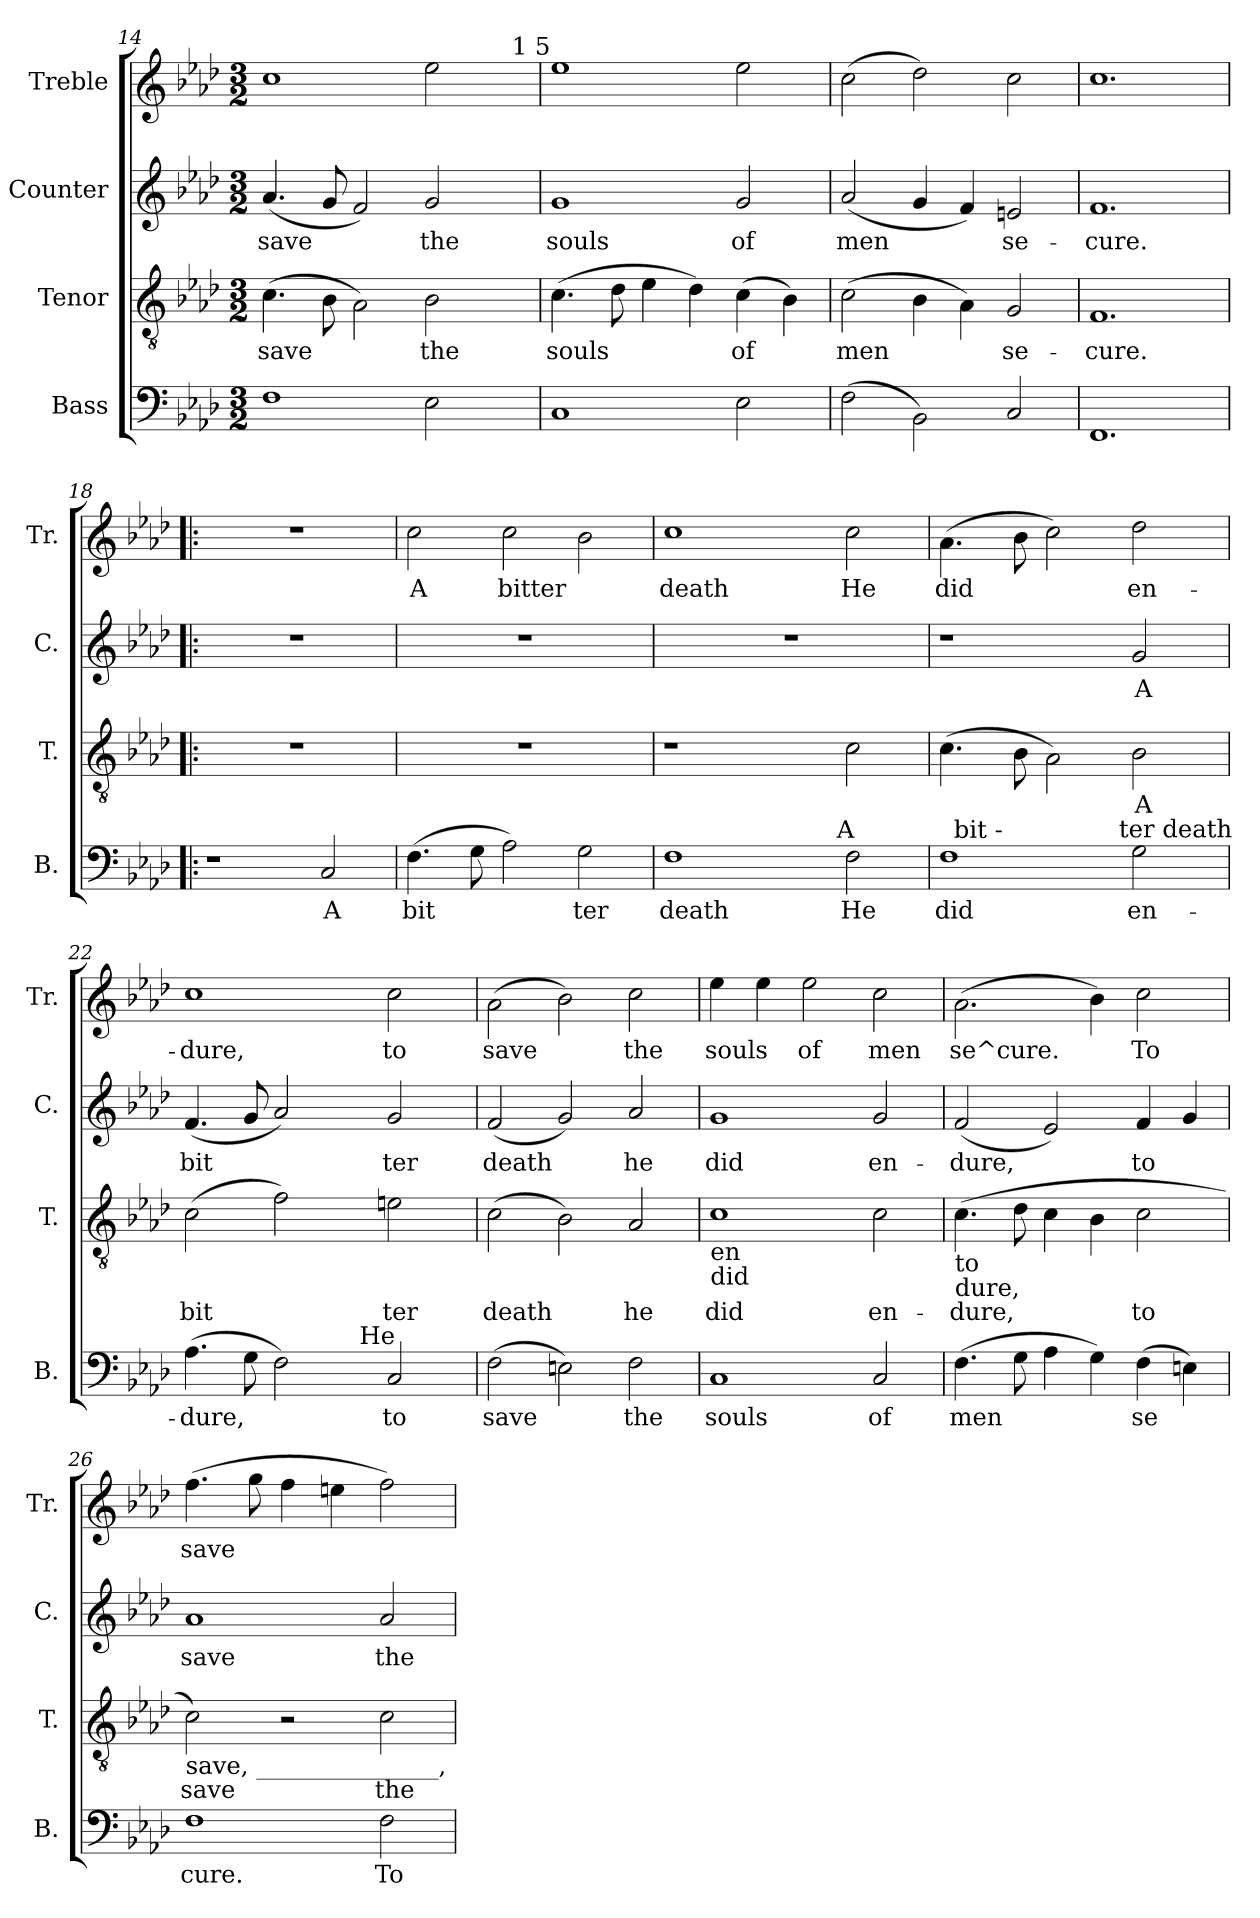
**kern	**text	**kern	**text	**kern	**text	**kern	**text
*part4	*part4	*part3	*part3	*part2	*part2	*part1	*part1
*staff4	*staff4	*staff3	*staff3	*staff2	*staff2	*staff1	*staff1
*I"Bass	*	*I"Tenor	*	*I"Counter	*	*I"Treble	*
*I'B.	*	*I'T.	*	*I'C.	*	*I'Tr.	*
*clefF4	*	*clefGv2	*	*clefG2	*	*clefG2	*
*k[b-e-a-d-]	*	*k[b-e-a-d-]	*	*k[b-e-a-d-]	*	*k[b-e-a-d-]	*
*A-:	*	*A-:	*	*A-:	*	*A-:	*
*M3/2	*	*M3/2	*	*M3/2	*	*M3/2	*
=14	=14	=14	=14	=14	=14	=14	=14
!	!LO:LY:b:cj	!	!LO:LY:a:cj	!	!LO:LY:b:cj	!	!LO:LY:b:cj
*	*	*	*	*	*	*^	*
1F	.	(>4.c\	save	(<4.a-/	save	1cc	1ryy	.
!	!	!	!LO:LY:a:cj	!	!LO:LY:b:cj	!	!	!
.	.	8B-\	.	8g/	.	.	.	.
!	!	!	!LO:LY:a:cj	!	!LO:LY:b:cj	!	!	!
.	.	2A-\)	.	2f/)	.	.	.	.
!	!LO:LY:b:cj	!	!LO:LY:a:cj	!	!LO:LY:b:cj	!	!	!LO:LY:b:cj
2E-\	.	2B-\	the	2g/	the	2ee-\	4ryy	.
.	.	.	.	.	.	.	8ryy	.
.	.	.	.	.	.	.	64ryy	.
!	!	!	!	!	!	!	!LO:TX:a:t=1 5	!
.	.	.	.	.	.	.	16..ryy	.
=15	=15	=15	=15	=15	=15	=15	=15	=15
!	!LO:LY:b:cj	!	!LO:LY:a:cj	!	!LO:LY:b:cj	!	!	!LO:LY:b:cj
*	*	*	*	*	*	*v	*v	*
1C	.	(>4.c\	souls	1g	souls	1ee-	.
!	!	!	!LO:LY:a:cj	!	!	!	!
.	.	8d-\	.	.	.	.	.
!	!	!	!LO:LY:a:cj	!	!	!	!
.	.	4e-\	.	.	.	.	.
!	!	!	!LO:LY:a:cj	!	!	!	!
.	.	4d-\)	.	.	.	.	.
!	!LO:LY:b:cj	!	!LO:LY:a:cj	!	!LO:LY:b:cj	!	!LO:LY:b:cj
2E-\	.	(>4c\	of	2g/	of	2ee-\	.
!	!	!	!LO:LY:a:cj	!	!	!	!
.	.	4B-\)	.	.	.	.	.
=16	=16	=16	=16	=16	=16	=16	=16
!	!LO:LY:b:cj	!	!LO:LY:a:cj	!	!LO:LY:b:cj	!	!LO:LY:b:cj
(>2F\	.	(>2c\	men	(<2a-/	men	(>2cc\	.
!	!LO:LY:b:cj	!	!LO:LY:a:cj	!	!LO:LY:b:cj	!	!LO:LY:b:cj
2BB-\)	.	4B-\	.	4g/	.	2dd-\)	.
!	!	!	!LO:LY:a:cj	!	!LO:LY:b:cj	!	!
.	.	4A-\)	.	4f/)	.	.	.
!	!LO:LY:b:cj	!	!LO:LY:a:cj	!	!LO:LY:b:cj	!	!LO:LY:b:cj
2C/	.	2G/	se-	2en/	se-	2cc\	.
=17	=17	=17	=17	=17	=17	=17	=17
!	!LO:LY:b:cj	!	!LO:LY:a:cj	!	!LO:LY:b:cj	!	!LO:LY:b:cj
1.FF	.	1.F	-cure.	1.f	-cure.	1.cc	.
=18!|:	=18!|:	=18!|:	=18!|:	=18!|:	=18!|:	=18!|:	=18!|:
1r	.	1.r	.	1.r	.	1.r	.
!	!LO:LY:b:cj	!	!	!	!	!	!
2C/	A	.	.	.	.	.	.
=19	=19	=19	=19	=19	=19	=19	=19
!	!LO:LY:b:cj	!	!	!	!	!	!LO:LY:b:cj
(>4.F\	bit-	1.r	.	1.r	.	2cc\	A
!	!LO:LY:b:cj	!	!	!	!	!	!
8G\	--	.	.	.	.	.	.
!	!LO:LY:b:cj	!	!	!	!	!	!LO:LY:b:cj
2A-\)	--	.	.	.	.	2cc\	bitter
!	!LO:LY:b:cj	!	!	!	!	!	!LO:LY:b:cj
2G\	-ter	.	.	.	.	2b-\	.
=20	=20	=20	=20	=20	=20	=20	=20
!	!LO:LY:b:cj	!	!	!	!	!	!LO:LY:b:cj
*^	*	*	*	*	*	*	*
1F	2ryy	death	1r	.	1.r	.	1cc	death
.	4ryy	.	.	.	.	.	.	.
.	8...ryy	.	.	.	.	.	.	.
!	!LO:TX:a:t=A	!	!	!	!	!	!	!
.	2ryy	.	.	.	.	.	.	.
!	!	!LO:LY:b:cj	!	!LO:LY:a:cj	!	!	!	!LO:LY:b:cj
2F\	.	He	2c\	.	.	.	2cc\	He
.	64ryy	.	.	.	.	.	.	.
=21	=21	=21	=21	=21	=21	=21	=21	=21
!	!	!LO:LY:b:cj	!	!LO:LY:a:cj	!	!	!	!LO:LY:b:cj
*	*^	*	*	*	*	*	*	*
1F	32ryy	2ryy	did	(>4.c\	.	1r	.	(>4.a-\	did
!	!LO:TX:a:t=bit -	!	!	!	!	!	!	!	!
.	1ryy	.	.	.	.	.	.	.	.
!	!	!	!	!	!LO:LY:a:cj	!	!	!	!LO:LY:b:cj
.	.	.	.	8B-\	.	.	.	8b-\	.
!	!	!	!	!	!LO:LY:a:cj	!	!	!	!LO:LY:b:cj
.	.	4...ryy	.	2A-\)	.	.	.	2cc\)	.
!	!	!LO:TX:a:t=ter death	!	!	!	!	!	!	!
.	.	2ryy	.	.	.	.	.	.	.
!	!	!	!LO:LY:b:cj	!	!LO:LY:a:cj	!	!LO:LY:b:cj	!	!LO:LY:b:cj
2G\	.	.	en-	2B-\	A	2g/	A	2dd-\	en-
.	4...ryy	.	.	.	.	.	.	.	.
.	.	32ryy	.	.	.	.	.	.	.
=22	=22	=22	=22	=22	=22	=22	=22	=22	=22
!	!	!	!LO:LY:b:cj	!	!LO:LY:a:cj	!	!LO:LY:b:cj	!	!LO:LY:b:cj
*	*v	*v	*	*	*	*	*	*	*
(>4.A-\	2ryy	-dure,	(>2c\	bit-	(<4.f/	bit-	1cc	-dure,
!	!	!LO:LY:b:cj	!	!	!	!LO:LY:b:cj	!	!
8G\	.	.	.	.	8g/	--	.	.
!	!	!LO:LY:b:cj	!	!LO:LY:a:cj	!	!LO:LY:b:cj	!	!
2F\)	4ryy	.	2f\)	--	2a-/)	--	.	.
.	8ryy	.	.	.	.	.	.	.
.	64ryy	.	.	.	.	.	.	.
!	!LO:TX:a:t=He	!	!	!	!	!	!	!
.	2ryy	.	.	.	.	.	.	.
!	!	!LO:LY:b:cj	!	!LO:LY:a:cj	!	!LO:LY:b:cj	!	!LO:LY:b:cj
2C/	.	to	2en\	-ter	2g/	-ter	2cc\	to
.	16..ryy	.	.	.	.	.	.	.
!!LO:PB:g=z
=23	=23	=23	=23	=23	=23	=23	=23	=23
!	!	!LO:LY:b:cj	!	!LO:LY:a:cj	!	!LO:LY:b:cj	!	!LO:LY:b:cj
*v	*v	*	*	*	*	*	*	*
(>2F\	save	(>2c\	death	(<2f/	death	(>2a-\	save
!	!LO:LY:b:cj	!	!LO:LY:a:cj	!	!LO:LY:b:cj	!	!LO:LY:b:cj
2En\)	.	2B-\)	.	2g/)	.	2b-\)	.
!	!LO:LY:b:cj	!	!LO:LY:a:cj	!	!LO:LY:b:cj	!	!LO:LY:b:cj
2F\	the	2A-/	he	2a-/	he	2cc\	the
=24	=24	=24	=24	=24	=24	=24	=24
!	!	!LO:TX:b:t=en	!	!	!	!	!
!	!	!LO:TX:b:t=did	!	!	!	!	!
!	!LO:LY:b:cj	!	!LO:LY:a:cj	!	!LO:LY:b:cj	!	!LO:LY:b:cj
1C	souls	1c	did	1g	did	4ee-\	souls
!	!	!	!	!	!	!	!LO:LY:b:cj
.	.	.	.	.	.	4ee-\	.
!	!	!	!	!	!	!	!LO:LY:b:cj
.	.	.	.	.	.	2ee-\	of
!	!LO:LY:b:cj	!	!LO:LY:a:cj	!	!LO:LY:b:cj	!	!LO:LY:b:cj
2C/	of	2c\	en-	2g/	en-	2cc\	men
=25	=25	=25	=25	=25	=25	=25	=25
!	!	!LO:TX:b:t=to	!	!	!	!	!
!	!	!LO:TX:b:t=dure,	!	!	!	!	!
!	!LO:LY:b:cj	!	!LO:LY:a:cj	!	!LO:LY:b:cj	!	!LO:LY:b:cj
(>4.F\	men	(>4.c\	-dure,	(<2f/	-dure,	(>2.a-\	se^cure.-
!	!LO:LY:b:cj	!	!LO:LY:a:cj	!	!	!	!
8G\	.	8d-\	.	.	.	.	.
!	!LO:LY:b:cj	!	!LO:LY:a:cj	!	!LO:LY:b:cj	!	!
4A-\	.	4c\	.	2e-/)	.	.	.
!	!LO:LY:b:cj	!	!LO:LY:a:cj	!	!	!	!LO:LY:b:cj
4G\)	.	4B-\	.	.	.	4b-\)	--
!	!LO:LY:b:cj	!	!LO:LY:a:cj	!	!LO:LY:b:cj	!	!LO:LY:b:cj
(>4F\	se-	2c\	to	4f/	to	2cc\	-To
!	!LO:LY:b:cj	!	!	!	!LO:LY:b:cj	!	!
4En\)	--	.	.	4g/	.	.	.
=26	=26	=26	=26	=26	=26	=26	=26
!	!	!LO:TX:b:t=save, _______________,	!	!	!	!	!
!	!LO:LY:b:cj	!	!LO:LY:a:cj	!	!LO:LY:b:cj	!	!LO:LY:b:cj
1F	-cure.	2c\)	save	1a-	save	(>4.ff\	save
!	!	!	!	!	!	!	!LO:LY:b:cj
.	.	.	.	.	.	8gg\	.
!	!	!	!	!	!	!	!LO:LY:b:cj
.	.	2r	.	.	.	4ff\	.
!	!	!	!	!	!	!	!LO:LY:b:cj
.	.	.	.	.	.	4een\	.
!	!LO:LY:b:cj	!	!LO:LY:a:cj	!	!LO:LY:b:cj	!	!LO:LY:b:cj
2F\	To	2c\	the	2a-/	the	2ff\)	.
=	=	=	=	=	=	=	=
*-	*-	*-	*-	*-	*-	*-	*-
